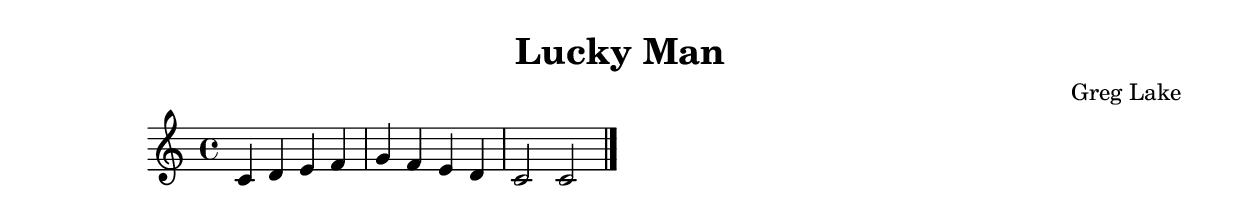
\version "2.24.4"

\header {
  title = "Lucky Man"
  composer = "Greg Lake"
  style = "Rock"
}

\score {
  \new Staff {
    \clef treble
    \time 4/4
    \key c \major
    
    % Simple chord progression placeholder
    c'4 d' e' f' |
    g' f' e' d' |
    c'2 c'2 |
    \bar "|."
  }
  \layout {}
  \midi {
    \tempo 4 = 120
  }
}